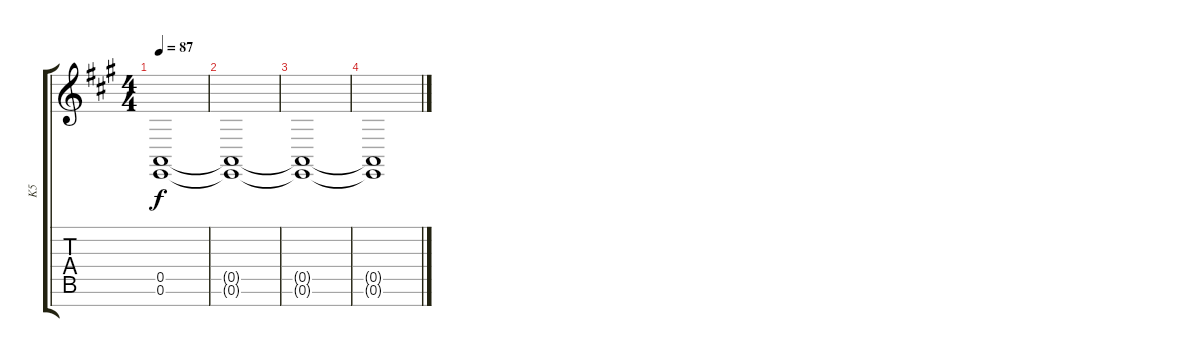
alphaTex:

\track ("K5" "K5") {instrument stringensemble1}
\staff {score tabs}
\tuning (E4 B3 G3 D3 A2 E2 B1) {hide}
\ts (4 4)
\tempo 87
\clef g2
\ks a
(0.5{t} 0.6{t}).1{dy f} |
(0.5{t} 0.6{t}).1 |
(0.5{t} 0.6{t}).1 |
(0.5{t} 0.6{t}).1
